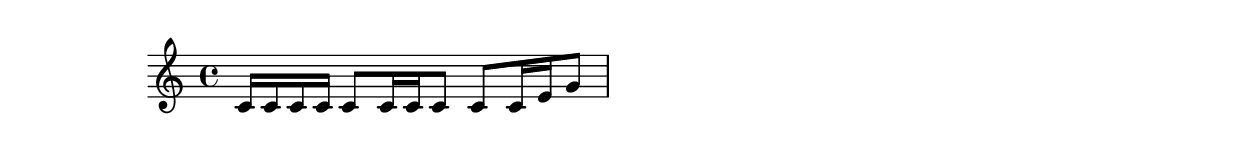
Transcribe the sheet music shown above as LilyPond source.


\version "1.9.1"

\header {

    texidoc = "French style beaming. In french beaming, the
    stems do not go to the outer beams."

}

\score { \notes
	 \relative c'
	 {
	     \property Voice.Stem \override #'french-beaming = ##t
	     c16[ c c c]
	     c8[ c16 c16 c8]
	     c8[ c16 e16 g8]
	 }

    \paper { raggedright= ##t }

     }


